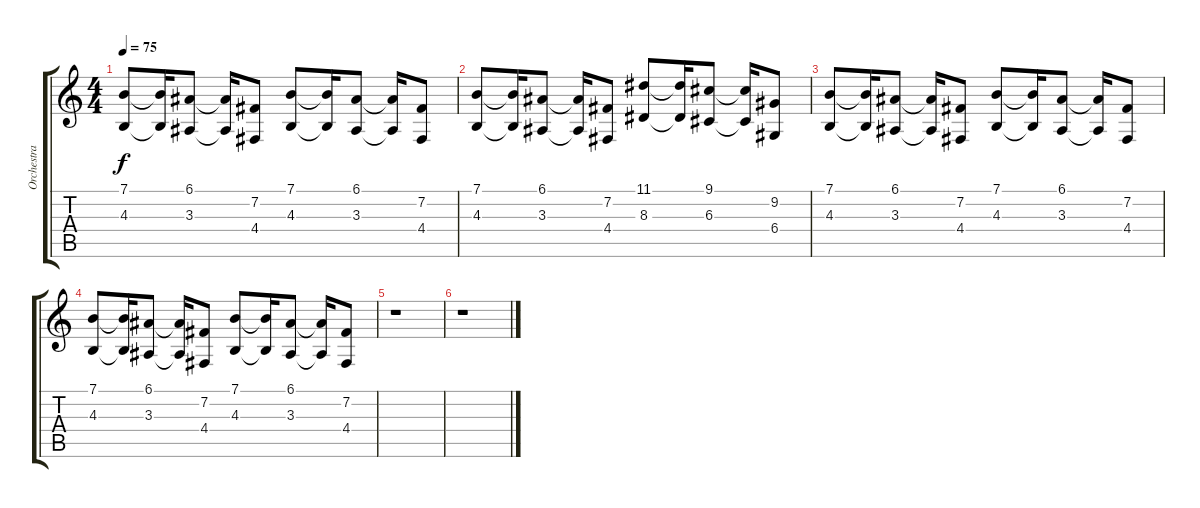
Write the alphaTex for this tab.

\track ("Orchestra 2" "Orchestra ") {instrument stringensemble1}
\staff {score tabs}
\tuning (E4 B3 G3 D3 A2 E2) {hide}
\ts (4 4)
\tempo 75
\clef g2
\ks c
(7.1 4.3).8{dy f} (7.1{t} 4.3{t}).16 (6.1 3.3).8 (6.1{t} 3.3{t}).16 (7.2 4.4).8 (7.1 4.3).8 (7.1{t} 4.3{t}).16 (6.1 3.3).8 (6.1{t} 3.3{t}).16 (7.2 4.4).8 |
(7.1 4.3).8 (7.1{t} 4.3{t}).16 (6.1 3.3).8 (6.1{t} 3.3{t}).16 (7.2 4.4).8 (11.1 8.3).8 (11.1{t} 8.3{t}).16 (9.1 6.3).8 (9.1{t} 6.3{t}).16 (9.2 6.4).8 |
(7.1 4.3).8 (7.1{t} 4.3{t}).16 (6.1 3.3).8 (6.1{t} 3.3{t}).16 (7.2 4.4).8 (7.1 4.3).8 (7.1{t} 4.3{t}).16 (6.1 3.3).8 (6.1{t} 3.3{t}).16 (7.2 4.4).8 |
(7.1 4.3).8 (7.1{t} 4.3{t}).16 (6.1 3.3).8 (6.1{t} 3.3{t}).16 (7.2 4.4).8 (7.1 4.3).8 (7.1{t} 4.3{t}).16 (6.1 3.3).8 (6.1{t} 3.3{t}).16 (7.2 4.4).8 |
r.1 |
r.1
